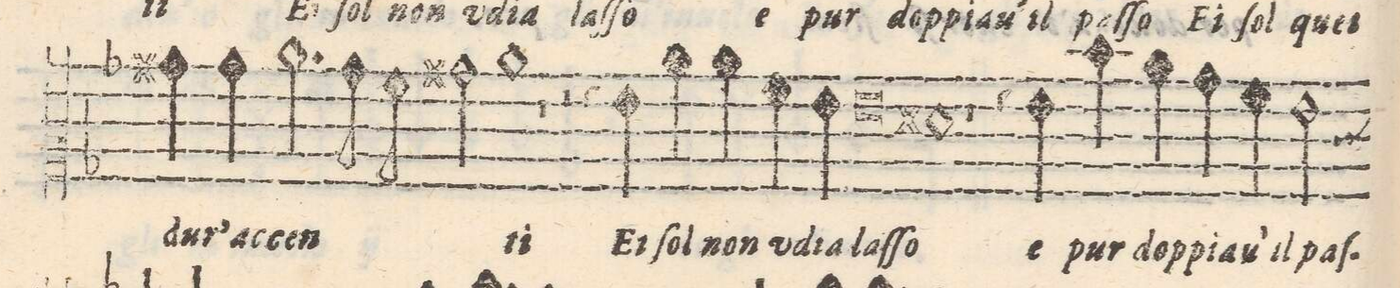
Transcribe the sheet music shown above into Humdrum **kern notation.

**kern	**text
*I"ALTO	*
*clefC2	*
*k[b-]	*
*met(C)	*
*M2/1	*
4bn\	dur'
4b\	ac-
2.cc\	-cen-
=32-	=32-
8b-y\	.
8a\	.
2bn\	.
1cc	-ti
=33-	=33-
1r	.
2r	.
4r	.
4g\	Et
=34-	=34-
4cc\	ſol
4cc\	non
4a\	v-
4g\	-dia
0g	laſ-
=35-	=35-
1f#X	-ſo
=36-	=36-
1r	.
4r	.
4g\	e
4dd\	pur
4cc\	dop-
=37-	=37-
4b-y\	-pia-
4a\	-u'il
2g\	paſ-
*custos:e	*
*-	*-
